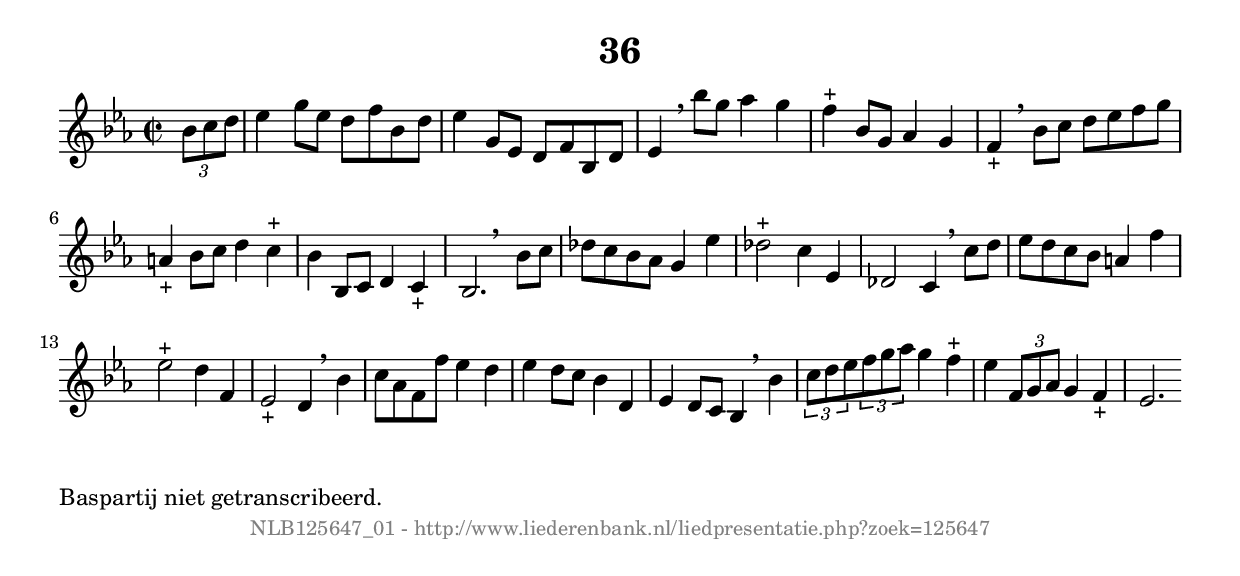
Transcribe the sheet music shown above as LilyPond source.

%
% produced by wce2krn 1.64 (7 June 2014)
%
\version"2.16"
#(append! paper-alist '(("long" . (cons (* 210 mm) (* 2000 mm)))))
#(set-default-paper-size "long")
sb = {\breathe}
mBreak = {\breathe }
bBreak = {\breathe }
x = {\once\override NoteHead #'style = #'cross }
gl=\glissando
itime={\override Staff.TimeSignature #'stencil = ##f }
ficta = {\once\set suggestAccidentals = ##t}
fine = {\once\override Score.RehearsalMark #'self-alignment-X = #1 \mark \markup {\italic{Fine}}}
dc = {\once\override Score.RehearsalMark #'self-alignment-X = #1 \mark \markup {\italic{D.C.}}}
dcf = {\once\override Score.RehearsalMark #'self-alignment-X = #1 \mark \markup {\italic{D.C. al Fine}}}
dcc = {\once\override Score.RehearsalMark #'self-alignment-X = #1 \mark \markup {\italic{D.C. al Coda}}}
ds = {\once\override Score.RehearsalMark #'self-alignment-X = #1 \mark \markup {\italic{D.S.}}}
dsf = {\once\override Score.RehearsalMark #'self-alignment-X = #1 \mark \markup {\italic{D.S. al Fine}}}
dsc = {\once\override Score.RehearsalMark #'self-alignment-X = #1 \mark \markup {\italic{D.S. al Coda}}}
pv = {\set Score.repeatCommands = #'((volta "1"))}
sv = {\set Score.repeatCommands = #'((volta "2"))}
tv = {\set Score.repeatCommands = #'((volta "3"))}
qv = {\set Score.repeatCommands = #'((volta "4"))}
xv = {\set Score.repeatCommands = #'((volta #f))}
\header{ tagline = ""
title = "36"
}
\score {{
\key es \major
\relative g'
{
\set melismaBusyProperties = #'()
\partial 32*8
\time 2/2
\tempo 4=120
\override Score.MetronomeMark #'transparent = ##t
\override Score.RehearsalMark #'break-visibility = #(vector #t #t #f)
\times 2/3 {bes8 c d} es4 g8 es d f bes, d es4 g,8 es d f bes, d es4 \sb bes''8 g as4 g f^"+" bes,8 g as4 g f_"+" \mBreak
bes8 c d es f g a,4_"+" bes8 c d4 c^"+" bes bes,8 c d4 c_"+" bes2. \bar ":|:" \bBreak
bes'8 c des c bes as g4 es' des2^"+" c4 es, des2 c4 \sb c'8 d es d c bes a4 f' es2^"+" d4 f, es2_"+" d4 \mBreak
bes'4 c8 as f f' es4 d es d8 c bes4 d, es d8 c bes4 \sb bes' \times 2/3 {c8 d es} \times 2/3 {f g as} g4 f^"+" es \times 2/3 {f,8 g as} g4 f_"+" es2. \bar ":|"
 }}
 \midi { }
 \layout {
            indent = 0.0\cm
}
}
\markup { \wordwrap-string #" 
Baspartij niet getranscribeerd.
"}
\markup { \vspace #0 } \markup { \with-color #grey \fill-line { \center-column { \smaller "NLB125647_01 - http://www.liederenbank.nl/liedpresentatie.php?zoek=125647" } } }
